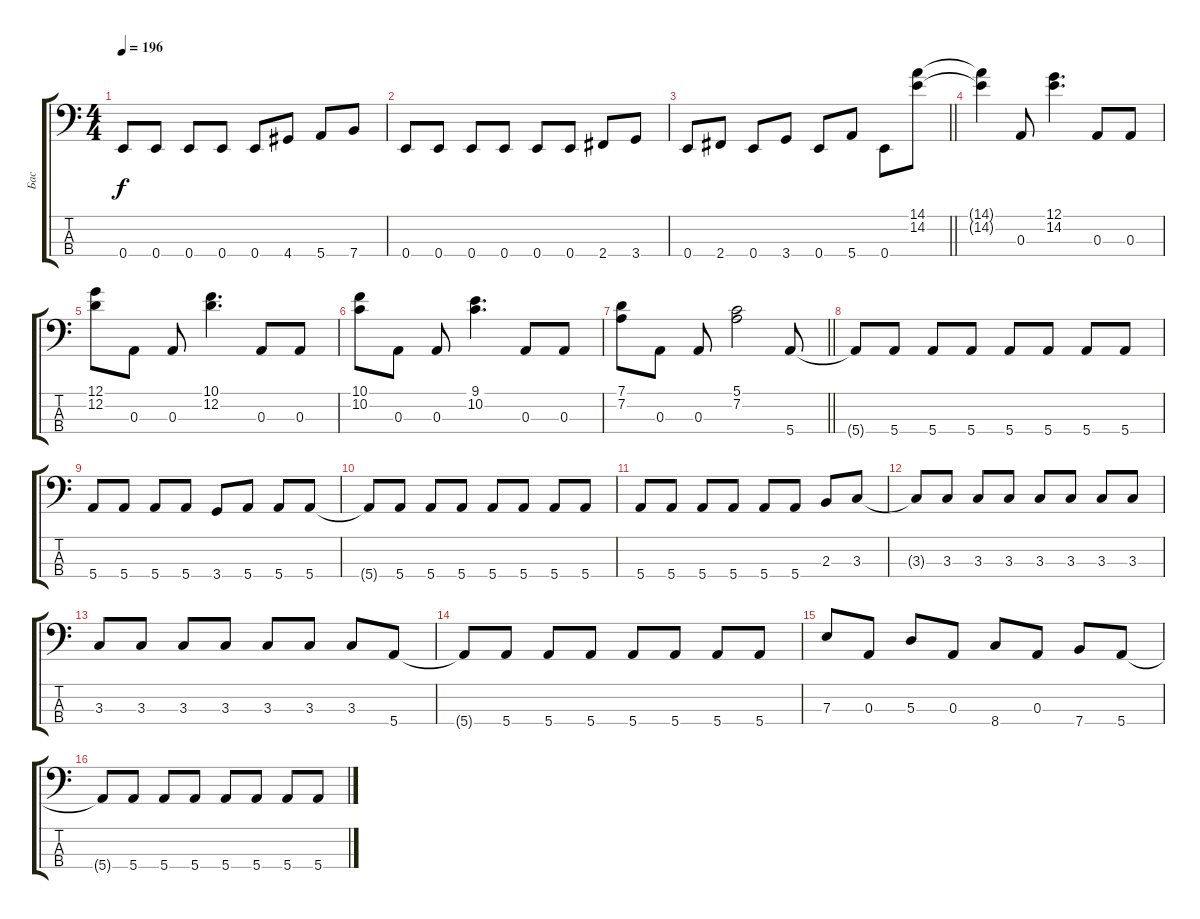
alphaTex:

\track ("Бас" "Бас") {instrument electricbasspick}
\staff {score tabs}
\tuning (G2 D2 A1 E1) {hide}
\ts (4 4)
\tempo 196
\clef f4
\ks c
0.4.8{dy f} 0.4.8 0.4.8 0.4.8 0.4.8 4.4.8 5.4.8 7.4.8 |
0.4.8 0.4.8 0.4.8 0.4.8 0.4.8 0.4.8 2.4.8 3.4.8 |
\barLineRight lightlight
0.4.8 2.4.8 0.4.8 3.4.8 0.4.8 5.4.8 0.4.8 (14.1 14.2).8 |
(14.1{t} 14.2{t}).4 0.3.8 (12.1 14.2).4{d} 0.3.8 0.3.8 |
(12.1 12.2).8 0.3.8 0.3.8 (10.1 12.2).4{d} 0.3.8 0.3.8 |
(10.1 10.2).8 0.3.8 0.3.8 (9.1 10.2).4{d} 0.3.8 0.3.8 |
\barLineRight lightlight
(7.1 7.2).8 0.3.8 0.3.8 (5.1 7.2).2 5.4.8 |
5.4{t}.8 5.4.8 5.4.8 5.4.8 5.4.8 5.4.8 5.4.8 5.4.8 |
5.4.8 5.4.8 5.4.8 5.4.8 3.4.8 5.4.8 5.4.8 5.4.8 |
5.4{t}.8 5.4.8 5.4.8 5.4.8 5.4.8 5.4.8 5.4.8 5.4.8 |
5.4.8 5.4.8 5.4.8 5.4.8 5.4.8 5.4.8 2.3.8 3.3.8 |
3.3{t}.8 3.3.8 3.3.8 3.3.8 3.3.8 3.3.8 3.3.8 3.3.8 |
3.3.8 3.3.8 3.3.8 3.3.8 3.3.8 3.3.8 3.3.8 5.4.8 |
5.4{t}.8 5.4.8 5.4.8 5.4.8 5.4.8 5.4.8 5.4.8 5.4.8 |
7.3.8 0.3.8 5.3.8 0.3.8 8.4.8 0.3.8 7.4.8 5.4.8 |
5.4{t}.8 5.4.8 5.4.8 5.4.8 5.4.8 5.4.8 5.4.8 5.4.8
